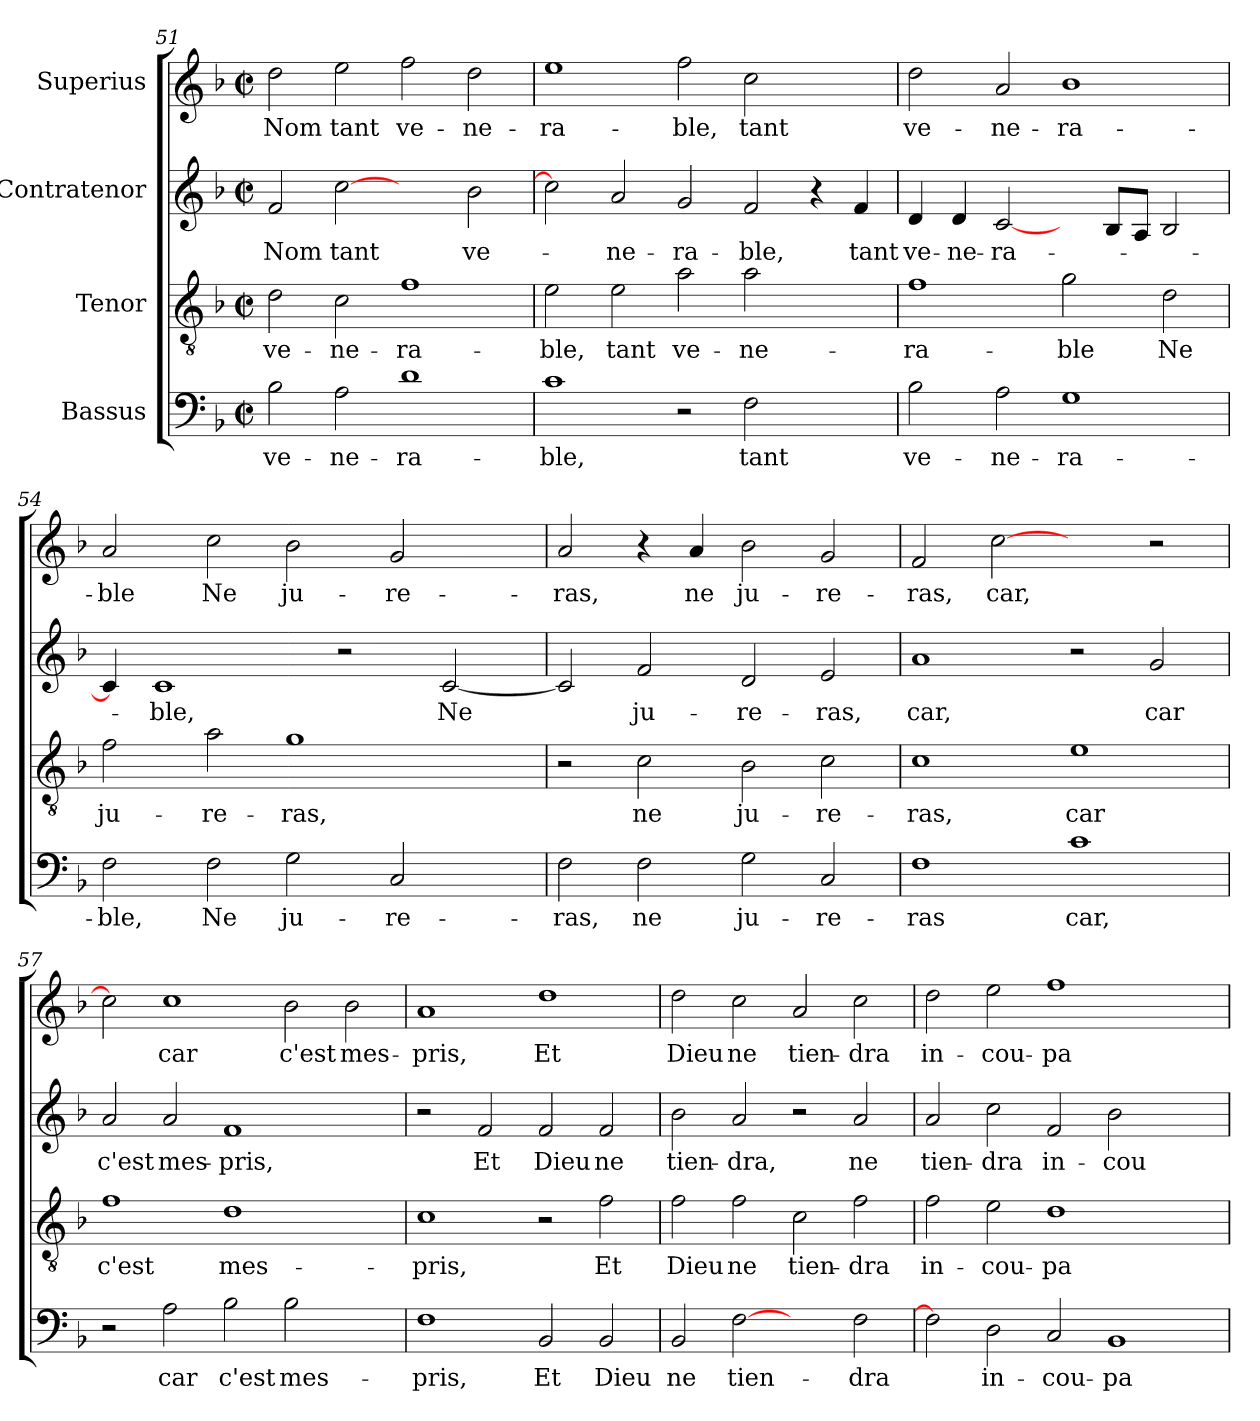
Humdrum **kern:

**kern	**text	**kern	**text	**kern	**text	**kern	**text
*part4	*part4	*part3	*part3	*part2	*part2	*part1	*part1
*staff4	*staff4	*staff3	*staff3	*staff2	*staff2	*staff1	*staff1
*I"Bassus	*	*I"Tenor	*	*I"Contratenor	*	*I"Superius	*
*clefF4	*	*clefGv2	*	*clefG2	*	*clefG2	*
*k[b-]	*	*k[b-]	*	*k[b-]	*	*k[b-]	*
*F:	*	*F:	*	*F:	*	*F:	*
*M2/2	*	*M2/2	*	*M2/2	*	*M2/2	*
*met(c|)	*	*met(c|)	*	*met(c|)	*	*met(c|)	*
=51	=51	=51	=51	=51	=51	=51	=51
2B-\	ve-	2d\	ve-	2f/	Nom	2dd\	Nom
2A\	-ne-	2c\	-ne-	[2cc\	tant	2ee\	tant
1d\	-ra-	1f\	-ra-	2ryy	.	2ff\	ve-
.	.	.	.	2b-\	ve-	2dd\	-ne-
=52	=52	=52	=52	=52	=52	=52	=52
1c\	-ble,	2e\	-ble,	2cc\]	.	1ee\	-ra-
.	.	2e\	tant	2a/	-ne-	.	.
2r	.	2a\	ve-	2g/	-ra-	2ff\	-ble,
2F\	tant	2a\	-ne-	2f/	-ble,	2cc\	tant
2ryy	.	2ryy	.	4r	.	2ryy	.
.	.	.	.	4f/	tant	.	.
=53	=53	=53	=53	=53	=53	=53	=53
2B-\	ve-	1f\	-ra-	4d/	ve-	2dd\	ve-
.	.	.	.	4d/	-ne-	.	.
2A\	-ne-	.	.	[2c/	-ra-	2a/	-ne-
1G\	-ra-	2g\	-ble	4ryy	.	1b-\	-ra-
.	.	.	.	8B-/L	.	.	.
.	.	.	.	8A/J	.	.	.
.	.	2d\	Ne	2B-/	.	.	.
=54	=54	=54	=54	=54	=54	=54	=54
2F\	-ble,	2f\	ju-	4c/]	.	2a/	-ble
.	.	.	.	1c/	-ble,	.	.
2F\	Ne	2a\	-re-	.	.	2cc\	Ne
2G\	ju-	1g\	-ras,	.	.	2b-\	ju-
.	.	.	.	2r	.	.	.
2C/	-re-	.	.	.	.	2g/	-re-
.	.	.	.	[2c/	Ne	.	.
4ryy	.	4ryy	.	.	.	4ryy	.
!!LO:LB:g=z
=55	=55	=55	=55	=55	=55	=55	=55
2F\	-ras,	2r	.	2c/]	.	2a/	-ras,
2F\	ne	2c\	ne	2f/	ju-	4r	.
.	.	.	.	.	.	4a/	ne
2G\	ju-	2B-\	ju-	2d/	-re-	2b-\	ju-
2C/	-re-	2c\	-re-	2e/	-ras,	2g/	-re-
=56	=56	=56	=56	=56	=56	=56	=56
1F\	-ras	1c\	-ras,	1a/	car,	2f/	-ras,
.	.	.	.	.	.	[2cc\	car,
1c\	car,	1e\	car	2r	.	2ryy	.
.	.	.	.	2g/	car	2r	.
=57	=57	=57	=57	=57	=57	=57	=57
2r	.	1f\	c'est	2a/	c'est	2cc\]	.
2A\	car	.	.	2a/	mes-	1cc\	car
2B-\	c'est	1d\	mes-	1f/	-pris,	.	.
2B-\	mes-	.	.	.	.	2b-\	c'est
2ryy	.	2ryy	.	2ryy	.	2b-\	mes-
=58	=58	=58	=58	=58	=58	=58	=58
1F\	-pris,	1c\	-pris,	2r	.	1a/	-pris,
.	.	.	.	2f/	Et	.	.
2BB-/	Et	2r	.	2f/	Dieu	1dd\	Et
2BB-/	Dieu	2f\	Et	2f/	ne	.	.
=59	=59	=59	=59	=59	=59	=59	=59
2BB-/	ne	2f\	Dieu	2b-\	tien-	2dd\	Dieu
[2F\	tien-	2f\	ne	2a/	-dra,	2cc\	ne
2ryy	.	2c\	tien-	2r	.	2a/	tien-
2F\	-dra	2f\	-dra	2a/	ne	2cc\	-dra
!!LO:PB:g=z
=60	=60	=60	=60	=60	=60	=60	=60
2F\]	.	2f\	in-	2a/	tien-	2dd\	in-
2D\	in-	2e\	-cou-	2cc\	-dra	2ee\	-cou-
2C/	-cou-	1d\	-pa-	2f/	in-	1ff\	-pa-
1BB-/	-pa-	.	.	2b-\	-cou-	.	.
.	.	2ryy	.	2ryy	.	2ryy	.
=	=	=	=	=	=	=	=
*-	*-	*-	*-	*-	*-	*-	*-
